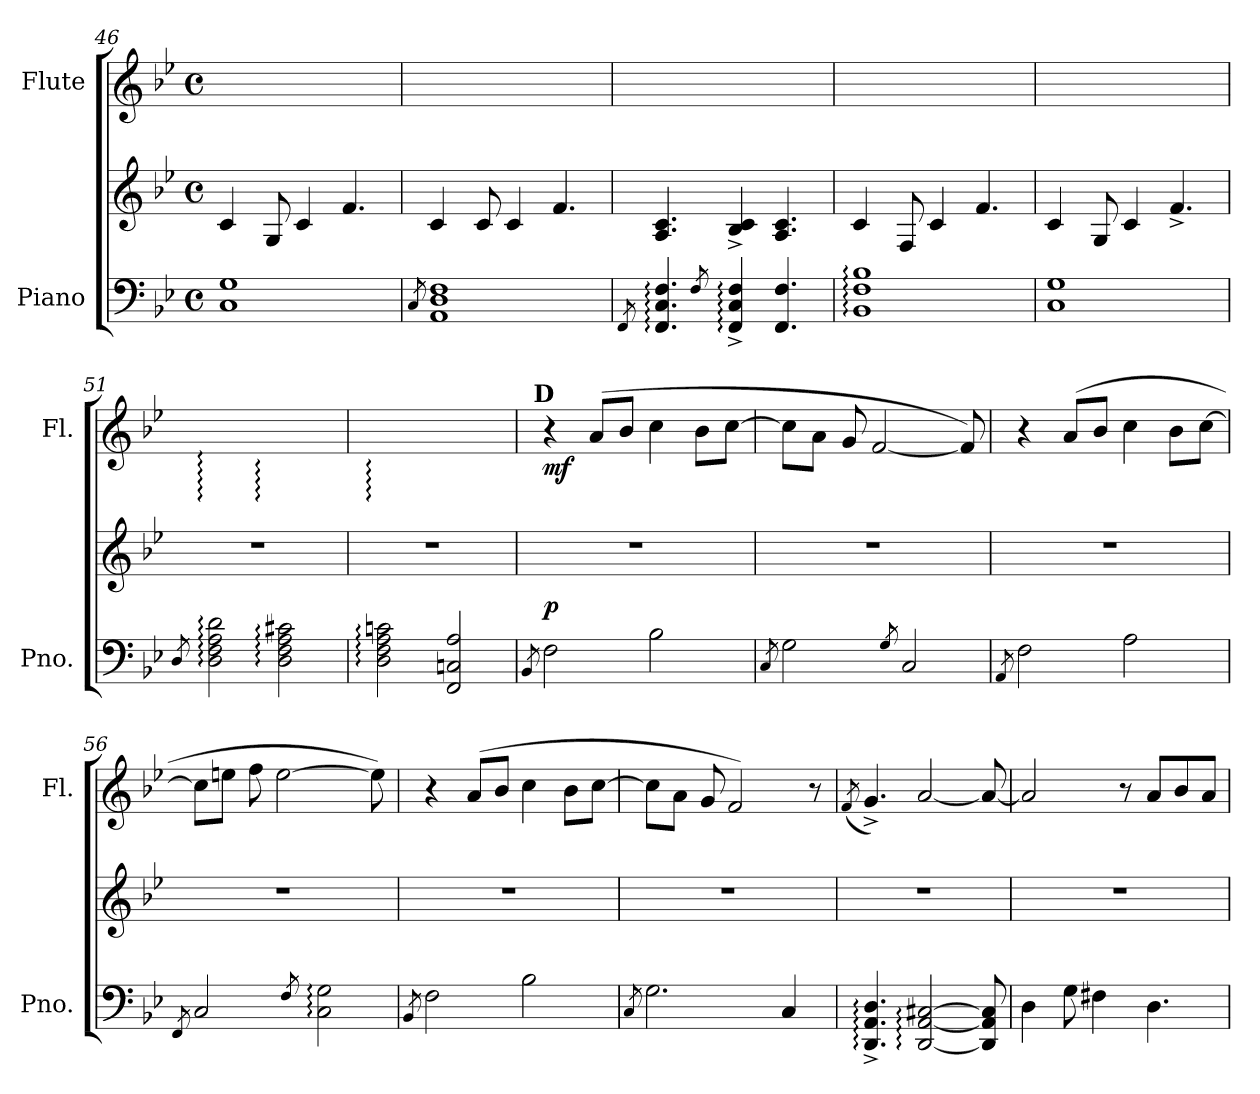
**kern	**kern	**dynam	**kern	**dynam
*part2	*part2	*part2	*part1	*part1
*staff3	*staff2	*staff2/3	*staff1	*staff1
*I"Piano	*	*	*I"Flute	*
*I'Pno.	*	*	*I'Fl.	*
*clefF4	*clefG2	*	*clefG2	*
*k[b-e-]	*k[b-e-]	*	*k[b-e-]	*
*B-:	*B-:	*	*B-:	*
*M4/4	*M4/4	*	*M4/4	*
*met(c)	*met(c)	*	*met(c)	*
=46	=46	=46	=46	=46
1Ci 1Gi	4ci/	.	4ci/yy	.
.	8Gi/	.	8Gi/yy	.
.	4ci/	.	4ci/yy	.
.	4.fi/	.	4.fi/yy	.
=47	=47	=47	=47	=47
8qCi/	.	.	.	.
1AAi 1Di 1Fi	4ci/	.	4ci/yy	.
.	8ci/	.	8ci/yy	.
.	4ci/	.	4ci/yy	.
.	4.fi/	.	4.fi/yy	.
!!LO:LB:g=z
=48	=48	=48	=48	=48
8qFFi/	.	.	.	.
4.FFi/: 4.Ci: 4.Fi:	4.Ai/ 4.ci	.	4.Ai/yy 4.ciyy	.
8qFi/	.	.	.	.
4FFi/:^ 4Ci:^ 4Fi:^	4B-i/^ 4ci^	.	4B-i/yy^ 4ciyy^	.
4.FFi/ 4.Fi	4.Ai/ 4.ci	.	4.Ai/yy 4.ciyy	.
=49	=49	=49	=49	=49
1BB-i: 1Fi: 1B-i:	4ci/	.	4ci/yy	.
.	8Fi/	.	8Fi/yy	.
.	4ci/	.	4ci/yy	.
.	4.fi/	.	4.fi/yy	.
=50	=50	=50	=50	=50
1Ci 1Gi	4ci/	.	4ci/yy	.
.	8Gi/	.	8Gi/yy	.
.	4ci/	.	4ci/yy	.
.	4.f^i/	.	4.f^i/yy	.
=51	=51	=51	=51	=51
8qDi/	.	.	(8qDi/yy	.
2Di\: 2Fi: 2Ai: 2di:	1r	.	2Di/yy: 2Fiyy: 2Aiyy: 2diyy:)	.
2Di\: 2Fi: 2Ai: 2c#Xi:	.	.	2Di/yy: 2Fiyy: 2Aiyy: 2c#Xiyy:	.
=52	=52	=52	=52	=52
2Di\: 2Fi: 2Ai: 2cni:	1r	.	2Di/yy: 2Fiyy: 2Aiyy: 2ciyy:	.
2FFi/ 2Cni 2Ai	.	.	2FFi/yy 2Ciyy 2Aiyy	.
!!LO:LB:g=z
=53	=53	=53	=53	=53
8qBB-i/	.	.	.	.
!	!	!	!LO:TX:a:B:cj:t=D	!
2Fi\	1r	p	4r	mf
.	.	.	(8ai/L	.
.	.	.	8b-i/J	.
2B-i\	.	.	4cci\	.
.	.	.	8b-i\L	.
.	.	.	[8cci\J	.
=54	=54	=54	=54	=54
8qCi/	.	.	.	.
2Gi\	1r	.	8cci\L]	.
.	.	.	8ai\J	.
.	.	.	8gi/	.
.	.	.	[2fi/	.
8qGi/	.	.	.	.
2Ci/	.	.	.	.
.	.	.	8fi/])	.
=55	=55	=55	=55	=55
8qAAi/	.	.	.	.
2Fi\	1r	.	4r	.
.	.	.	(8ai/L	.
.	.	.	8b-i/J	.
2Ai\	.	.	4cci\	.
.	.	.	8b-i\L	.
.	.	.	[8cci\J	.
=56	=56	=56	=56	=56
8qFFi/	.	.	.	.
2Ci/	1r	.	8cci\L]	.
.	.	.	8eeni\J	.
.	.	.	8ffi\	.
.	.	.	[2eei\	.
8qFi/	.	.	.	.
2Ci\: 2Gi:	.	.	.	.
.	.	.	8eei\])	.
=57	=57	=57	=57	=57
8qBB-i/	.	.	.	.
2Fi\	1r	.	4r	.
.	.	.	(8ai/L	.
.	.	.	8b-i/J	.
2B-i\	.	.	4cci\	.
.	.	.	8b-i\L	.
.	.	.	[8cci\J	.
!!LO:LB:g=z
=58	=58	=58	=58	=58
8qCi/	.	.	.	.
2.Gi\	1r	.	8cci\L]	.
.	.	.	8ai\J	.
.	.	.	8gi/	.
.	.	.	2fi/)	.
4Ci/	.	.	.	.
.	.	.	8r	.
=59	=59	=59	=59	=59
.	.	.	(8qfi/	.
4.DDi/:^ 4.AAi:^ 4.Di:^	1r	.	4.g^i/)	.
[2DDi/: [2AAi: [2C#Xi:	.	.	[2ai/	.
8DDi/] 8AAi] 8C#i]	.	.	8ai/_	.
=60	=60	=60	=60	=60
4Di\	1r	.	2ai/]	.
8Gi\	.	.	.	.
4F#Xi\	.	.	.	.
.	.	.	8r	.
4.Di\	.	.	8ai/L	.
.	.	.	8b-i/	.
.	.	.	8ai/J	.
=	=	=	=	=
*-	*-	*-	*-	*-
